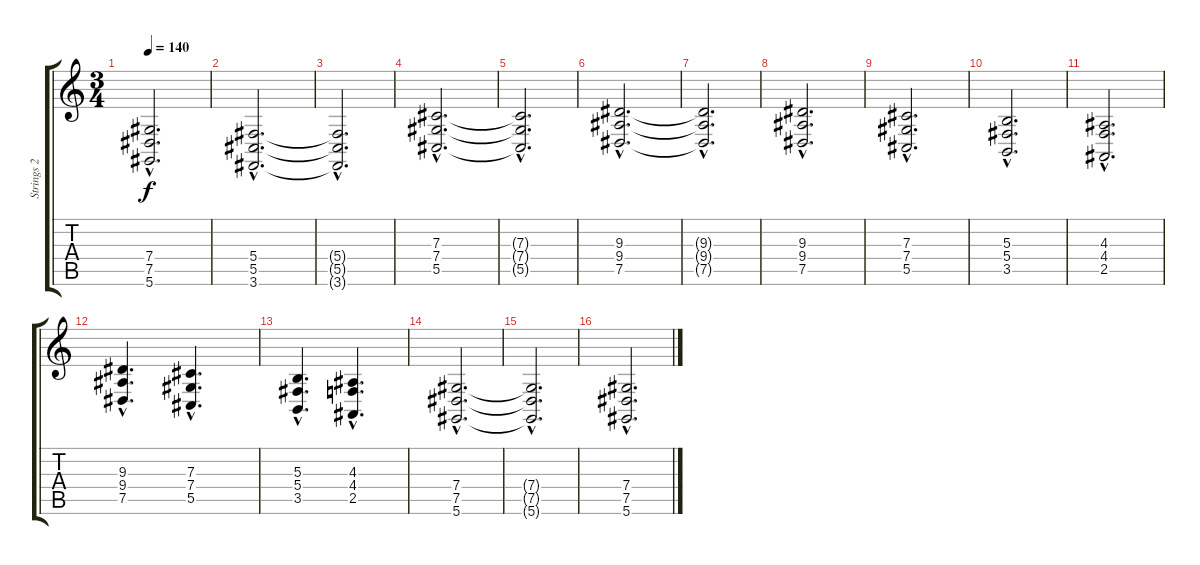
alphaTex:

\track ("Strings 2" "Strings 2") {instrument stringensemble1}
\staff {score tabs}
\tuning (Eb4 Bb3 Gb3 Db3 Ab2 Eb2) {hide}
\ts (3 4)
\tempo 140
\clef g2
\ks c
(7.4{hac t} 7.5{hac t} 5.6{hac t}).2{d dy f} |
(5.4{hac} 5.5{hac} 3.6{hac}).2{d} |
(5.4{hac t} 5.5{hac t} 3.6{hac t}).2{d} |
(7.3{hac} 7.4{hac} 5.5{hac}).2{d} |
(7.3{hac t} 7.4{hac t} 5.5{hac t}).2{d} |
(9.3{hac} 9.4{hac} 7.5{hac}).2{d} |
(9.3{hac t} 9.4{hac t} 7.5{hac t}).2{d} |
(9.3{hac} 9.4{hac} 7.5{hac}).2{d} |
(7.3{hac} 7.4{hac} 5.5{hac}).2{d} |
(5.3{hac} 5.4{hac} 3.5{hac}).2{d} |
(4.3{hac} 4.4{hac} 2.5{hac}).2{d} |
(9.3{hac} 9.4{hac} 7.5{hac}).4{d} (7.3{hac} 7.4{hac} 5.5{hac}).4{d} |
(5.3{hac} 5.4{hac} 3.5{hac}).4{d} (4.3{hac} 4.4{hac} 2.5{hac}).4{d} |
(7.4{hac} 7.5{hac} 5.6{hac}).2{d} |
(7.4{hac t} 7.5{hac t} 5.6{hac t}).2{d} |
(7.4{hac} 7.5{hac} 5.6{hac}).2{d}
